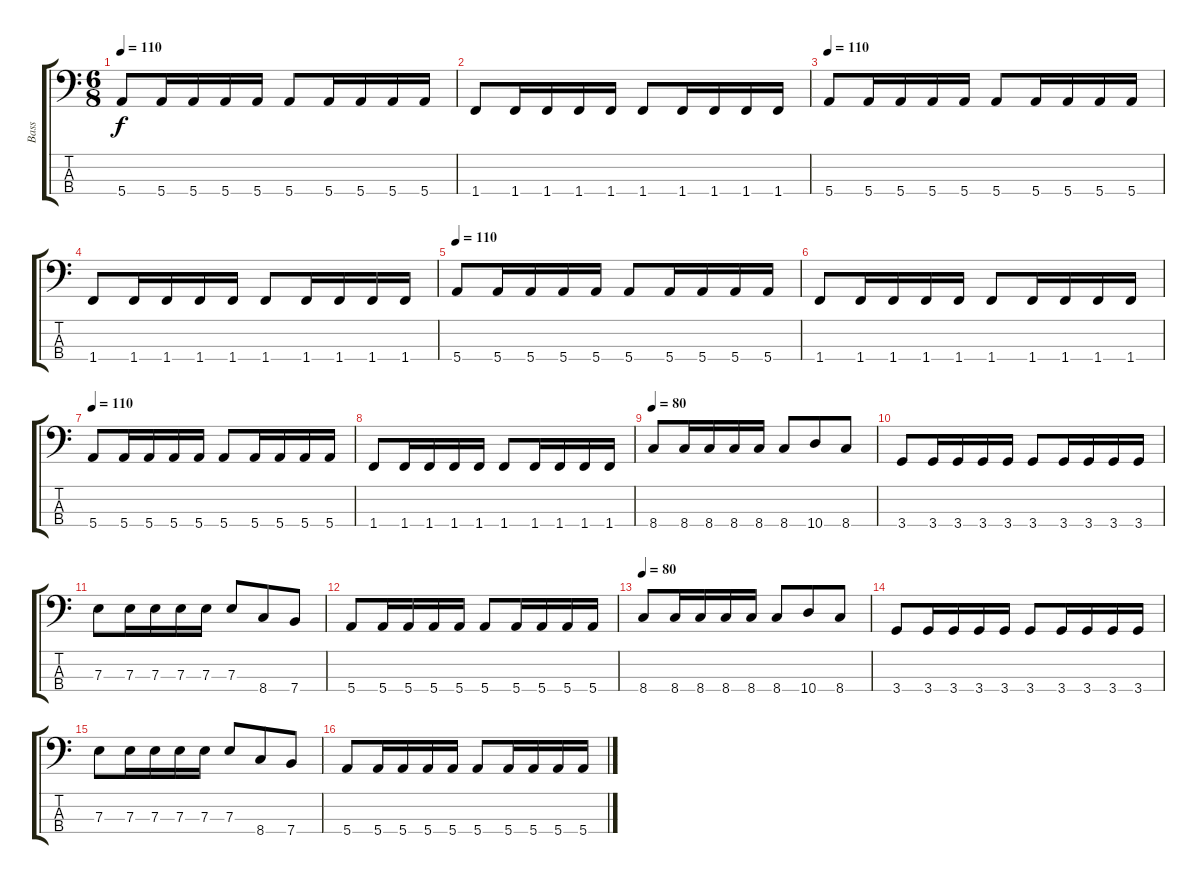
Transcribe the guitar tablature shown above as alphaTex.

\track ("Bass" "Bass") {instrument electricbassfinger}
\staff {score tabs}
\tuning (G2 D2 A1 E1) {hide}
\ts (6 8)
\tempo 110
\clef f4
\ks c
5.4.8{dy f} 5.4.16 5.4.16 5.4.16 5.4.16 5.4.8 5.4.16 5.4.16 5.4.16 5.4.16 |
1.4.8 1.4.16 1.4.16 1.4.16 1.4.16 1.4.8 1.4.16 1.4.16 1.4.16 1.4.16 |
\tempo 110
5.4.8 5.4.16 5.4.16 5.4.16 5.4.16 5.4.8 5.4.16 5.4.16 5.4.16 5.4.16 |
1.4.8 1.4.16 1.4.16 1.4.16 1.4.16 1.4.8 1.4.16 1.4.16 1.4.16 1.4.16 |
\tempo 110
5.4.8 5.4.16 5.4.16 5.4.16 5.4.16 5.4.8 5.4.16 5.4.16 5.4.16 5.4.16 |
1.4.8 1.4.16 1.4.16 1.4.16 1.4.16 1.4.8 1.4.16 1.4.16 1.4.16 1.4.16 |
\tempo 110
5.4.8 5.4.16 5.4.16 5.4.16 5.4.16 5.4.8 5.4.16 5.4.16 5.4.16 5.4.16 |
1.4.8 1.4.16 1.4.16 1.4.16 1.4.16 1.4.8 1.4.16 1.4.16 1.4.16 1.4.16 |
\tempo 80
8.4.8 8.4.16 8.4.16 8.4.16 8.4.16 8.4.8 10.4.8 8.4.8 |
3.4.8 3.4.16 3.4.16 3.4.16 3.4.16 3.4.8 3.4.16 3.4.16 3.4.16 3.4.16 |
7.3.8 7.3.16 7.3.16 7.3.16 7.3.16 7.3.8 8.4.8 7.4.8 |
5.4.8 5.4.16 5.4.16 5.4.16 5.4.16 5.4.8 5.4.16 5.4.16 5.4.16 5.4.16 |
\tempo 80
8.4.8 8.4.16 8.4.16 8.4.16 8.4.16 8.4.8 10.4.8 8.4.8 |
3.4.8 3.4.16 3.4.16 3.4.16 3.4.16 3.4.8 3.4.16 3.4.16 3.4.16 3.4.16 |
7.3.8 7.3.16 7.3.16 7.3.16 7.3.16 7.3.8 8.4.8 7.4.8 |
5.4.8 5.4.16 5.4.16 5.4.16 5.4.16 5.4.8 5.4.16 5.4.16 5.4.16 5.4.16
